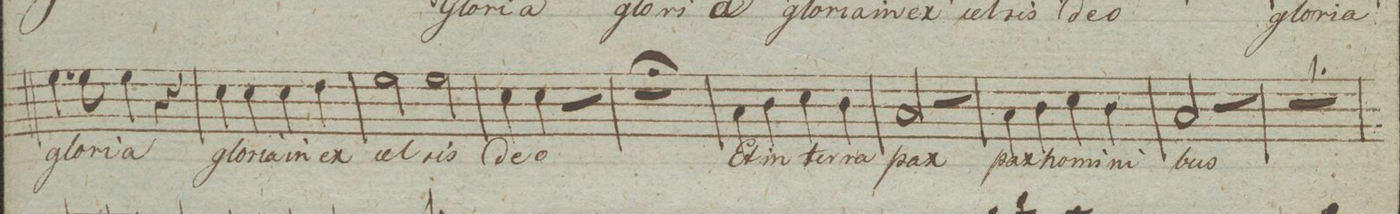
**kern	**text	**dynam
*I"Tenore.	*	*
*clefC4	*	*
*k[]	*	*
*met(c|)	*	*
*M2/2	*	*
4.d\	glo-	.
8d\	-ri-	.
4d\	-a	.
4r	.	.
=11	=11	=11
4B\	glo-	.
4B\	-ria	.
4B\	in	.
4c\	ex-	.
=12	=12	=12
2d\	-cel-	.
2d\	-sis	.
=13	=13	=13
4B\	de-	.
4B\	-o	.
2r	.	.
=14	=14	=14
1r;	.	.
=15	=15	=15
4G\	Et	.
4A\	in	.
4B\	ter-	.
4A\	-ra	.
=16	=16	=16
2G/	pax	.
2r	.	.
=17	=17	=17
4G\	pax	.
4A\	ho-	.
4B\	-mi-	.
4A\	-ni-	.
=18	=18	=18
2G/	-bus	.
2r	.	.
=19	=19	=19
1r	.	.
=20	=20	=20
*-	*-	*-
